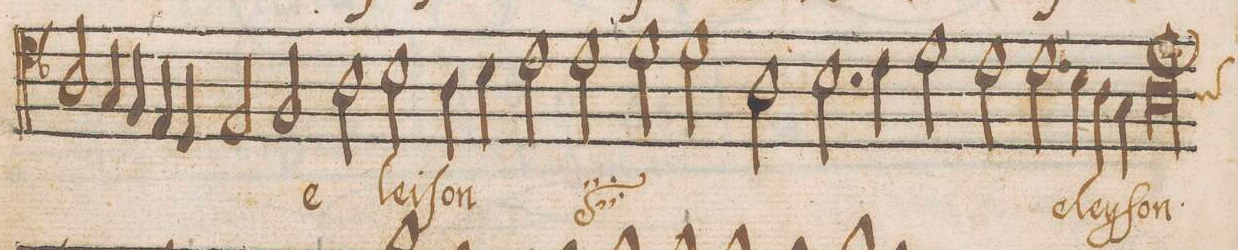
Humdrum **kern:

**kern	**text
*I"ALTVS	*
*clefC4	*
*k[b-]	*
*met(C|)	*
*M2/1	*
2A/	-lei-
4G/	.
4F/	.
=14-	=14-
4E/	.
4D/	.
2E/	-ſon
*	*Xij
2F/	e-
2A\	.
=15-	=15-
2B-\	-lei-
4A\	-ſon
4B-\	.
2c\	.
*	*ij
2c\	e-
=16-	=16-
2d\	.
2d\	-lei-
2A\	.
2.B-\	.
=17-	=17-
4c\	.
2d\	.
2c\	-ſon
*	*Xij
2.c\	e-
=18-	=18-
4B-\	.
4A\	-ley-
4G\	.
*custos:A	*
1A;l	-ſon
=19||	=19||
*-	*-
